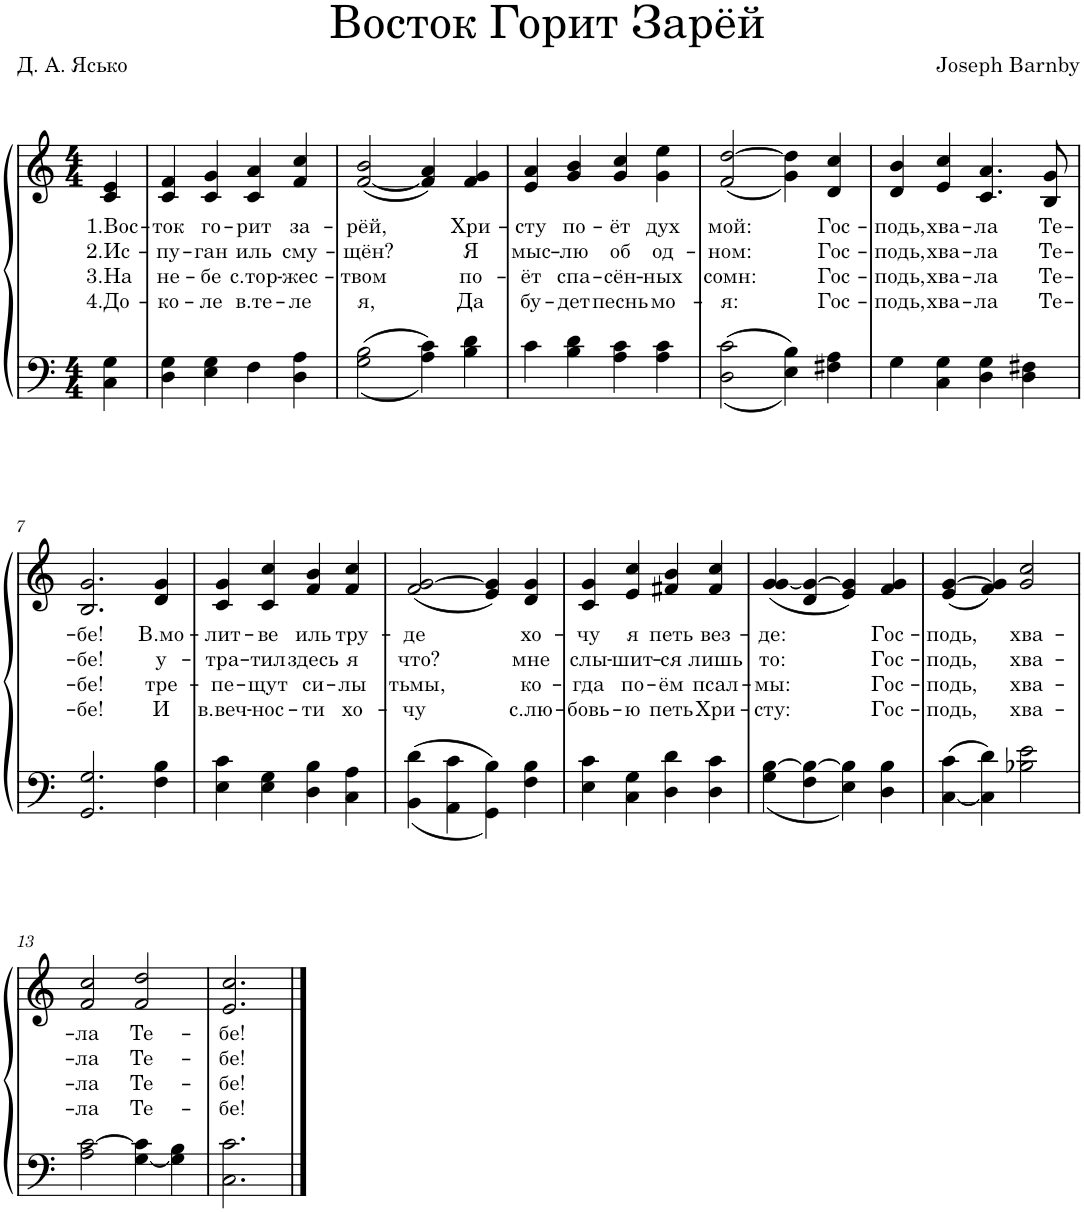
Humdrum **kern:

**kern	**kern	**text	**text	**text	**text
*part1	*part1	*part1	*part1	*part1	*part1
*staff2	*staff1	*staff1	*staff1	*staff1	*staff1
*I"Piano	*	*	*	*	*
*I'Pno.	*	*	*	*	*
*clefF4	*clefG2	*	*	*	*
*k[]	*k[]	*	*	*	*
*M4/4	*M4/4	*	*	*	*
=1	=1	=1	=1	=1	=1
!	!	!LO:LY:b	!LO:LY:b	!LO:LY:b	!LO:LY:b
4C\ 4G\	4c/ 4e/	1.Вос-	2.Ис-	3.На	4.До-
=2	=2	=2	=2	=2	=2
!	!	!LO:LY:b	!LO:LY:b	!LO:LY:b	!LO:LY:b
4D\ 4G\	4c/ 4f/	-ток	-пу-	не-	-ко-
!	!	!LO:LY:b	!LO:LY:b	!LO:LY:b	!LO:LY:b
4E\ 4G\	4c/ 4g/	го-	-ган	-бе	-ле
!	!	!LO:LY:b	!LO:LY:b	!LO:LY:b	!LO:LY:b
4F\	4c/ 4a/	-рит	иль	с.тор-	в.те-
!	!	!LO:LY:b	!LO:LY:b	!LO:LY:b	!LO:LY:b
4D\ 4A\	4f/ 4cc/	за-	сму-	-жес-	-ле
=3	=3	=3	=3	=3	=3
!	!	!LO:LY:b	!LO:LY:b	!LO:LY:b	!LO:LY:b
2G\ 2B\	([2f/ 2b/	-рёй,	-щён?	-твом	я,
4A\ 4c\	4f/] 4a/)	.	.	.	.
!	!	!LO:LY:b	!LO:LY:b	!LO:LY:b	!LO:LY:b
4B\ 4d\	4f/ 4g/	Хри-	Я	по-	Да
=4	=4	=4	=4	=4	=4
!	!	!LO:LY:b	!LO:LY:b	!LO:LY:b	!LO:LY:b
4c\	4e/ 4a/	-сту	мыс-	-ёт	бу-
!	!	!LO:LY:b	!LO:LY:b	!LO:LY:b	!LO:LY:b
4B\ 4d\	4g/ 4b/	по-	-лю	спа-	-дет
!	!	!LO:LY:b	!LO:LY:b	!LO:LY:b	!LO:LY:b
4A\ 4c\	4g/ 4cc/	-ёт	об	-сён-	песнь
!	!	!LO:LY:b	!LO:LY:b	!LO:LY:b	!LO:LY:b
4A\ 4c\	4g\ 4ee\	дух	од-	-ных	мо-
=5	=5	=5	=5	=5	=5
!	!	!LO:LY:b	!LO:LY:b	!LO:LY:b	!LO:LY:b
2D\ 2c\	(<2f/ [2dd/	мой:	-ном:	сомн:	-я:
4E\ 4B\	4g\ 4dd\])	.	.	.	.
!	!	!LO:LY:b	!LO:LY:b	!LO:LY:b	!LO:LY:b
4F#X\ 4A\	4d/ 4cc/	Гос-	Гос-	Гос-	Гос-
=6	=6	=6	=6	=6	=6
!	!	!LO:LY:b	!LO:LY:b	!LO:LY:b	!LO:LY:b
4G\	4d/ 4b/	-подь,	-подь,	-подь,	-подь,
!	!	!LO:LY:b	!LO:LY:b	!LO:LY:b	!LO:LY:b
4C\ 4G\	4e/ 4cc/	хва-	хва-	хва-	хва-
!	!	!LO:LY:b	!LO:LY:b	!LO:LY:b	!LO:LY:b
4D\ 4G\	4.c/ 4.a/	-ла	-ла	-ла	-ла
4D\ 4F#X\	.	.	.	.	.
!	!	!LO:LY:b	!LO:LY:b	!LO:LY:b	!LO:LY:b
.	8B/ 8g/	Те-	Те-	Те-	Те-
!!LO:LB:g=z
=7	=7	=7	=7	=7	=7
!	!	!LO:LY:b	!LO:LY:b	!LO:LY:b	!LO:LY:b
2.GG/ 2.G/	2.B/ 2.g/	-бе!	-бе!	-бе!	-бе!
!	!	!LO:LY:b	!LO:LY:b	!LO:LY:b	!LO:LY:b
4F\ 4B\	4d/ 4g/	В.мо-	у-	тре-	И
=8	=8	=8	=8	=8	=8
!	!	!LO:LY:b	!LO:LY:b	!LO:LY:b	!LO:LY:b
4E\ 4c\	4c/ 4g/	-лит-	-тра-	-пе-	в.веч-
!	!	!LO:LY:b	!LO:LY:b	!LO:LY:b	!LO:LY:b
4E\ 4G\	4c/ 4cc/	-ве	-тил	-щут	-нос-
!	!	!LO:LY:b	!LO:LY:b	!LO:LY:b	!LO:LY:b
4D\ 4B\	4f/ 4b/	иль	здесь	си-	-ти
!	!	!LO:LY:b	!LO:LY:b	!LO:LY:b	!LO:LY:b
4C\ 4A\	4f/ 4cc/	тру-	я	-лы	хо-
=9	=9	=9	=9	=9	=9
!	!	!LO:LY:b	!LO:LY:b	!LO:LY:b	!LO:LY:b
4BB\ 4d\	(<2f/ [2g/	-де	что?	тьмы,	-чу
4AA\ 4c\	.	.	.	.	.
4GG\ 4B\	4e/ 4g/])	.	.	.	.
!	!	!LO:LY:b	!LO:LY:b	!LO:LY:b	!LO:LY:b
4F\ 4B\	4d/ 4g/	хо-	мне	ко-	с.лю-
=10	=10	=10	=10	=10	=10
!	!	!LO:LY:b	!LO:LY:b	!LO:LY:b	!LO:LY:b
4E\ 4c\	4c/ 4g/	-чу	слы-	-гда	-бовь-
!	!	!LO:LY:b	!LO:LY:b	!LO:LY:b	!LO:LY:b
4C\ 4G\	4e/ 4cc/	я	-шит-	по-	-ю
!	!	!LO:LY:b	!LO:LY:b	!LO:LY:b	!LO:LY:b
4D\ 4d\	4f#X/ 4b/	петь	-ся	-ём	петь
!	!	!LO:LY:b	!LO:LY:b	!LO:LY:b	!LO:LY:b
4D\ 4c\	4f#/ 4cc/	вез-	лишь	псал-	Хри-
=11	=11	=11	=11	=11	=11
!	!	!LO:LY:b	!LO:LY:b	!LO:LY:b	!LO:LY:b
4G\ [4B\	(4g/ [4g/	-де:	то:	-мы:	-сту:
4F\ 4B\_	4d/ 4g/_	.	.	.	.
4E\ 4B\]	4e/ 4g/])	.	.	.	.
!	!	!LO:LY:b	!LO:LY:b	!LO:LY:b	!LO:LY:b
4D\ 4B\	4f/ 4g/	Гос-	Гос-	Гос-	Гос-
=12	=12	=12	=12	=12	=12
!	!	!LO:LY:b	!LO:LY:b	!LO:LY:b	!LO:LY:b
[4C\ 4c\	(<4e/ [4g/	-подь,	-подь,	-подь,	-подь,
4C\] 4d\	4f/ 4g/])	.	.	.	.
!	!	!LO:LY:b	!LO:LY:b	!LO:LY:b	!LO:LY:b
2B-X\ 2e\	2g/ 2cc/	хва-	хва-	хва-	хва-
!!LO:LB:g=z
=13	=13	=13	=13	=13	=13
!	!	!LO:LY:b	!LO:LY:b	!LO:LY:b	!LO:LY:b
2A\ [2c\	2f/ 2cc/	-ла	-ла	-ла	-ла
!	!	!LO:LY:b	!LO:LY:b	!LO:LY:b	!LO:LY:b
[4G\ 4c\]	2f/ 2dd/	Те-	Те-	Те-	Те-
4G\] 4B\	.	.	.	.	.
=14	=14	=14	=14	=14	=14
!	!	!LO:LY:b	!LO:LY:b	!LO:LY:b	!LO:LY:b
2.C\ 2.c\	2.e/ 2.cc/	-бе!	-бе!	-бе!	-бе!
==	==	==	==	==	==
*-	*-	*-	*-	*-	*-
